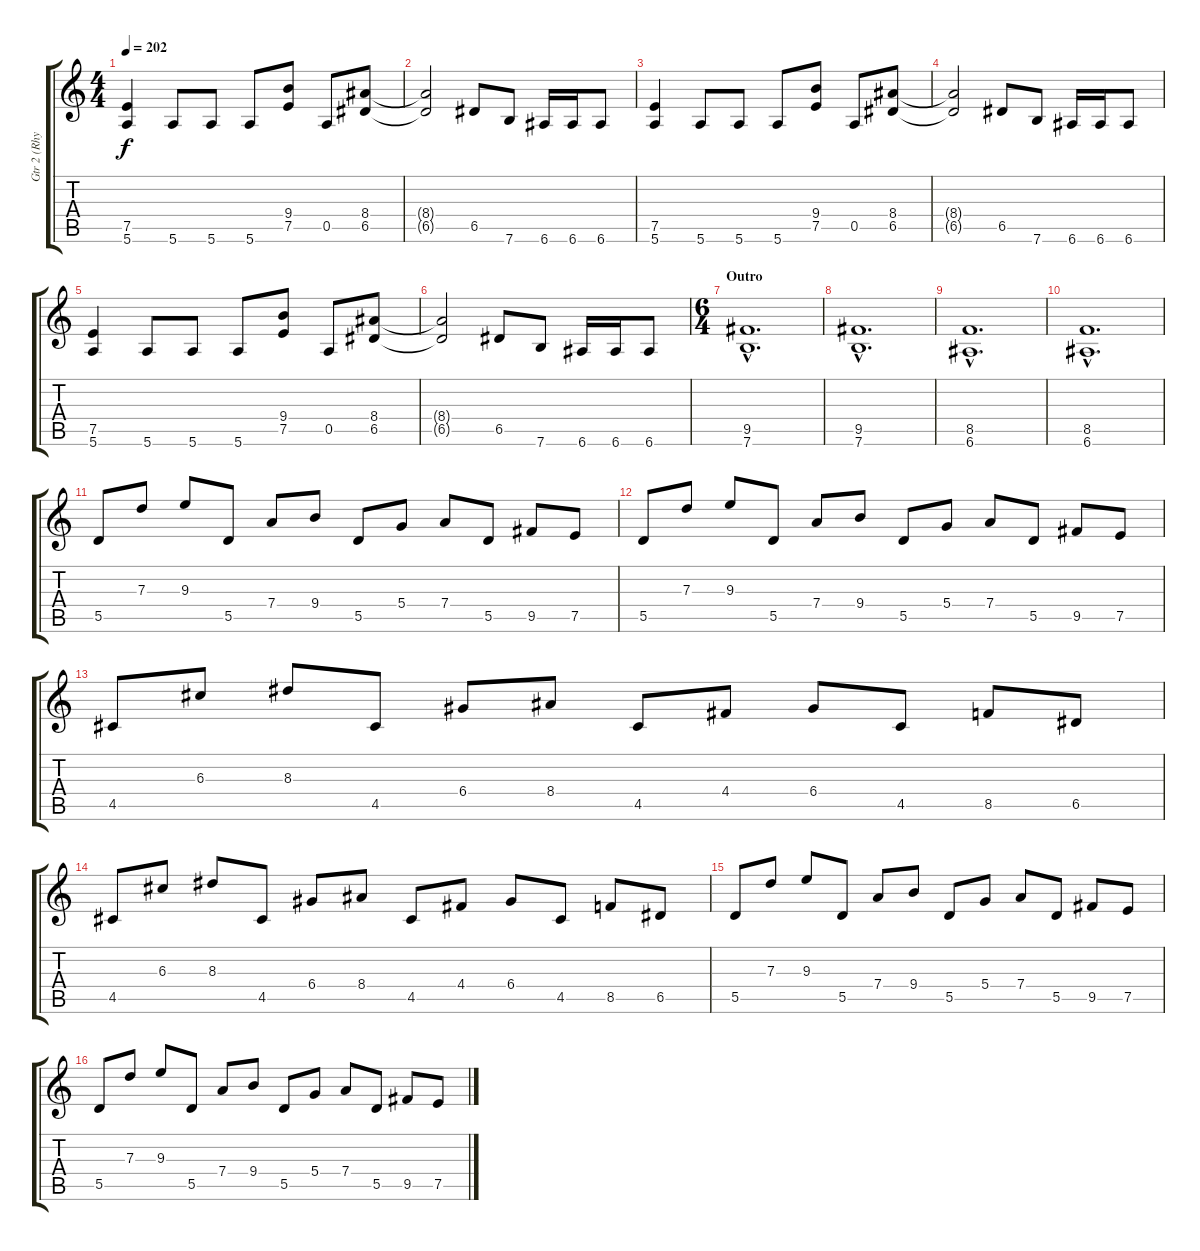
\track ("Gtr 2 (Rhythm)" "Gtr 2 (Rhy") {instrument distortionguitar}
\staff {score tabs}
\tuning (E4 B3 G3 D3 A2 E2) {hide}
\ts (4 4)
\tempo 202
\clef g2
\ks c
(7.5 5.6).4{dy f} 5.6.8 5.6.8 5.6.8 (9.4 7.5).8 0.5.8 (8.4 6.5).8 |
(8.4{t} 6.5{t}).2 6.5.8 7.6.8 6.6.16 6.6.16 6.6.8 |
(7.5 5.6).4 5.6.8 5.6.8 5.6.8 (9.4 7.5).8 0.5.8 (8.4 6.5).8 |
(8.4{t} 6.5{t}).2 6.5.8 7.6.8 6.6.16 6.6.16 6.6.8 |
(7.5 5.6).4 5.6.8 5.6.8 5.6.8 (9.4 7.5).8 0.5.8 (8.4 6.5).8 |
(8.4{t} 6.5{t}).2 6.5.8 7.6.8 6.6.16 6.6.16 6.6.8 |
\ts (6 4)
\section ("" "Outro")
(9.5{hac} 7.6{hac}).1{d} |
(9.5{hac} 7.6{hac}).1{d} |
(8.5{hac} 6.6{hac}).1{d} |
(8.5{hac} 6.6{hac}).1{d} |
5.5.8 7.3.8 9.3.8 5.5.8 7.4.8 9.4.8 5.5.8 5.4.8 7.4.8 5.5.8 9.5.8 7.5.8 |
5.5.8 7.3.8 9.3.8 5.5.8 7.4.8 9.4.8 5.5.8 5.4.8 7.4.8 5.5.8 9.5.8 7.5.8 |
4.5.8 6.3.8 8.3.8 4.5.8 6.4.8 8.4.8 4.5.8 4.4.8 6.4.8 4.5.8 8.5.8 6.5.8 |
4.5.8 6.3.8 8.3.8 4.5.8 6.4.8 8.4.8 4.5.8 4.4.8 6.4.8 4.5.8 8.5.8 6.5.8 |
5.5.8 7.3.8 9.3.8 5.5.8 7.4.8 9.4.8 5.5.8 5.4.8 7.4.8 5.5.8 9.5.8 7.5.8 |
5.5.8 7.3.8 9.3.8 5.5.8 7.4.8 9.4.8 5.5.8 5.4.8 7.4.8 5.5.8 9.5.8 7.5.8
